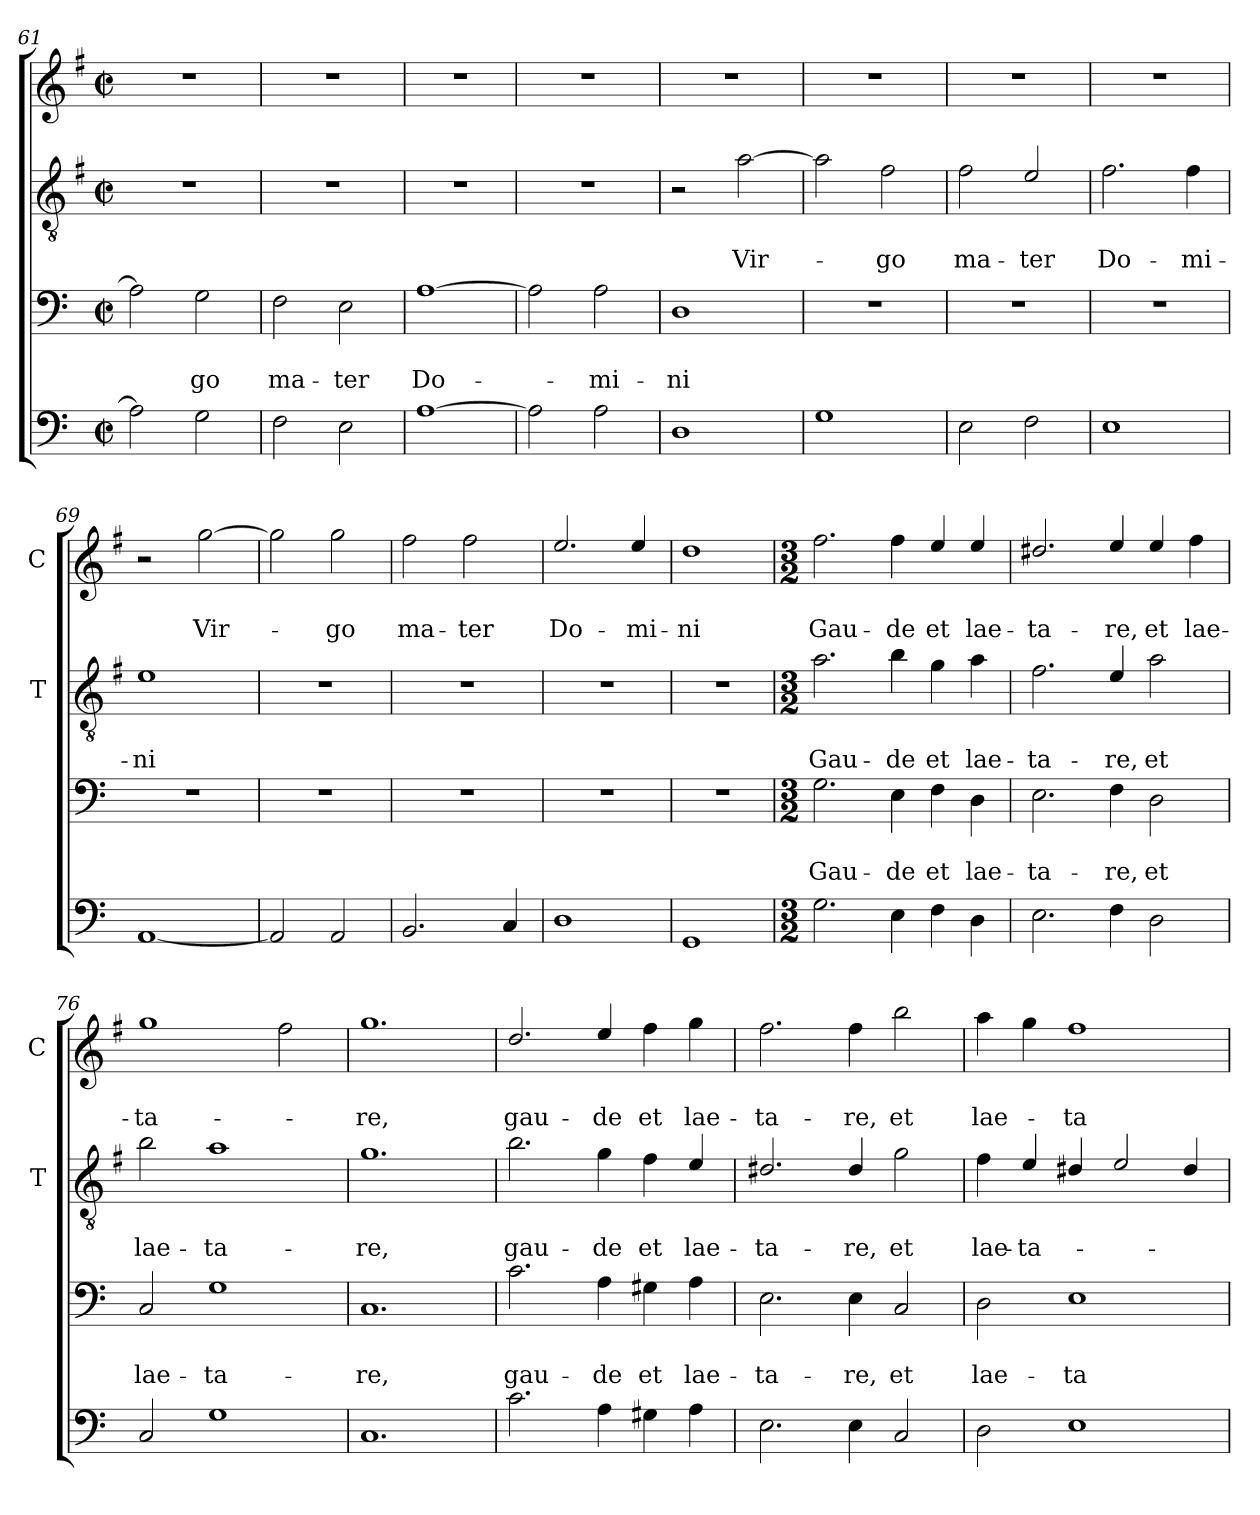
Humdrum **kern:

**kern	**kern	**text	**text	**kern	**text	**text	**kern	**text	**text
*part4	*part3	*part3	*part3	*part2	*part2	*part2	*part1	*part1	*part1
*staff4	*staff3	*staff3	*staff3	*staff2	*staff2	*staff2	*staff1	*staff1	*staff1
*	*	*	*	*I'T	*	*	*I'C	*	*
*clefF4	*clefF4	*	*	*clefGv2	*	*	*clefG2	*	*
*	*	*	*	*ITrd4c7	*	*	*ITrd4c7	*	*
*k[]	*k[]	*	*	*k[]	*	*	*k[]	*	*
*C:	*C:	*	*	*C:	*	*	*C:	*	*
*M2/2	*M2/2	*	*	*M2/2	*	*	*M2/2	*	*
*met(c|)	*met(c|)	*	*	*met(c|)	*	*	*met(c|)	*	*
=61	=61	=61	=61	=61	=61	=61	=61	=61	=61
2A\]	2A\]	.	.	1r	.	.	1r	.	.
!	!	!	!LO:LY:b	!	!	!	!	!	!
2G\	2G\	.	-go	.	.	.	.	.	.
=62	=62	=62	=62	=62	=62	=62	=62	=62	=62
!	!	!	!LO:LY:b	!	!	!	!	!	!
2F\	2F\	.	ma-	1r	.	.	1r	.	.
!	!	!	!LO:LY:b	!	!	!	!	!	!
2E\	2E\	.	-ter	.	.	.	.	.	.
=63	=63	=63	=63	=63	=63	=63	=63	=63	=63
!	!	!	!LO:LY:b	!	!	!	!	!	!
[1A	[1A	.	Do-	1r	.	.	1r	.	.
=64	=64	=64	=64	=64	=64	=64	=64	=64	=64
2A\]	2A\]	.	.	1r	.	.	1r	.	.
!	!	!	!LO:LY:b	!	!	!	!	!	!
2A\	2A\	.	-mi-	.	.	.	.	.	.
=65	=65	=65	=65	=65	=65	=65	=65	=65	=65
!	!	!	!LO:LY:b	!	!	!	!	!	!
1D	1D	.	-ni	2r	.	.	1r	.	.
!	!	!	!	!	!	!LO:LY:b	!	!	!
.	.	.	.	[2d\	.	Vir-	.	.	.
!!LO:PB:g=z
=66	=66	=66	=66	=66	=66	=66	=66	=66	=66
1G	1r	.	.	2d\]	.	.	1r	.	.
!	!	!	!	!	!	!LO:LY:b	!	!	!
.	.	.	.	2B\	.	-go	.	.	.
=67	=67	=67	=67	=67	=67	=67	=67	=67	=67
!	!	!	!	!	!	!LO:LY:b	!	!	!
2E\	1r	.	.	2B\	.	ma-	1r	.	.
!	!	!	!	!	!	!LO:LY:b	!	!	!
2F\	.	.	.	2A/	.	-ter	.	.	.
=68	=68	=68	=68	=68	=68	=68	=68	=68	=68
!	!	!	!	!	!	!LO:LY:b	!	!	!
1E	1r	.	.	2.B\	.	Do-	1r	.	.
!	!	!	!	!	!	!LO:LY:b	!	!	!
.	.	.	.	4B\	.	-mi-	.	.	.
=69	=69	=69	=69	=69	=69	=69	=69	=69	=69
!	!	!	!	!	!	!LO:LY:b	!	!	!
[1AA	1r	.	.	1A	.	-ni	2r	.	.
!	!	!	!	!	!	!	!	!	!LO:LY:b
.	.	.	.	.	.	.	[2cc\	.	Vir-
=70	=70	=70	=70	=70	=70	=70	=70	=70	=70
2AA/]	1r	.	.	1r	.	.	2cc\]	.	.
!	!	!	!	!	!	!	!	!	!LO:LY:b
2AA/	.	.	.	.	.	.	2cc\	.	-go
=71	=71	=71	=71	=71	=71	=71	=71	=71	=71
!	!	!	!	!	!	!	!	!	!LO:LY:b
2.BB/	1r	.	.	1r	.	.	2b\	.	ma-
!	!	!	!	!	!	!	!	!	!LO:LY:b
.	.	.	.	.	.	.	2b\	.	-ter
4C/	.	.	.	.	.	.	.	.	.
=72	=72	=72	=72	=72	=72	=72	=72	=72	=72
!	!	!	!	!	!	!	!	!	!LO:LY:b
1D	1r	.	.	1r	.	.	2.a/	.	Do-
!	!	!	!	!	!	!	!	!	!LO:LY:b
.	.	.	.	.	.	.	4a/	.	-mi-
=73	=73	=73	=73	=73	=73	=73	=73	=73	=73
!	!	!	!	!	!	!	!	!	!LO:LY:b
1GG	1r	.	.	1r	.	.	1g	.	-ni
!!LO:LB:g=z
=74	=74	=74	=74	=74	=74	=74	=74	=74	=74
*M3/2	*M3/2	*	*	*M3/2	*	*	*M3/2	*	*
!	!	!	!LO:LY:b	!	!	!LO:LY:b	!	!	!LO:LY:b
2.G\	2.G\	.	Gau-	2.d\	.	Gau-	2.b\	.	Gau-
!	!	!	!LO:LY:b	!	!	!LO:LY:b	!	!	!LO:LY:b
4E\	4E\	.	-de	4e\	.	-de	4b\	.	-de
!	!	!	!LO:LY:b	!	!	!LO:LY:b	!	!	!LO:LY:b
4F\	4F\	.	et	4c\	.	et	4a/	.	et
!	!	!	!LO:LY:b	!	!	!LO:LY:b	!	!	!LO:LY:b
4D\	4D\	.	lae-	4d\	.	lae-	4a/	.	lae-
=75	=75	=75	=75	=75	=75	=75	=75	=75	=75
!	!	!	!LO:LY:b	!	!	!LO:LY:b	!	!	!LO:LY:b
2.E\	2.E\	.	-ta-	2.B\	.	-ta-	2.g#X/	.	-ta-
!	!	!	!LO:LY:b	!	!	!LO:LY:b	!	!	!LO:LY:b
4F\	4F\	.	-re,	4A/	.	-re,	4a/	.	-re,
!	!	!	!LO:LY:b	!	!	!LO:LY:b	!	!	!LO:LY:b
2D\	2D\	.	et	2d\	.	et	4a/	.	et
!	!	!	!	!	!	!	!	!	!LO:LY:b
.	.	.	.	.	.	.	4b\	.	lae-
=76	=76	=76	=76	=76	=76	=76	=76	=76	=76
!	!	!	!LO:LY:b	!	!	!LO:LY:b	!	!	!LO:LY:b
2C/	2C/	.	lae-	2e\	.	lae-	1cc	.	-ta-
!	!	!	!LO:LY:b	!	!	!LO:LY:b	!	!	!
1G	1G	.	-ta-	1d	.	-ta-	.	.	.
.	.	.	.	.	.	.	2b\	.	.
=77	=77	=77	=77	=77	=77	=77	=77	=77	=77
!	!	!	!LO:LY:b	!	!	!LO:LY:b	!	!	!LO:LY:b
1.C	1.C	.	-re,	1.c	.	-re,	1.cc	.	-re,
=78	=78	=78	=78	=78	=78	=78	=78	=78	=78
!	!	!	!LO:LY:b	!	!	!LO:LY:b	!	!	!LO:LY:b
2.c\	2.c\	.	gau-	2.e\	.	gau-	2.g/	.	gau-
!	!	!	!LO:LY:b	!	!	!LO:LY:b	!	!	!LO:LY:b
4A\	4A\	.	-de	4c\	.	-de	4a/	.	-de
!	!	!	!LO:LY:b	!	!	!LO:LY:b	!	!	!LO:LY:b
4G#X\	4G#X\	.	et	4B\	.	et	4b\	.	et
!	!	!	!LO:LY:b	!	!	!LO:LY:b	!	!	!LO:LY:b
4A\	4A\	.	lae-	4A/	.	lae-	4cc\	.	lae-
=79	=79	=79	=79	=79	=79	=79	=79	=79	=79
!	!	!	!LO:LY:b	!	!	!LO:LY:b	!	!	!LO:LY:b
2.E\	2.E\	.	-ta-	2.G#X/	.	-ta-	2.b\	.	-ta-
!	!	!	!LO:LY:b	!	!	!LO:LY:b	!	!	!LO:LY:b
4E\	4E\	.	-re,	4G#/	.	-re,	4b\	.	-re,
!	!	!	!LO:LY:b	!	!	!LO:LY:b	!	!	!LO:LY:b
2C/	2C/	.	et	2c\	.	et	2ee\	.	et
=80	=80	=80	=80	=80	=80	=80	=80	=80	=80
!	!	!	!LO:LY:b	!	!	!LO:LY:b	!	!	!LO:LY:b
2D\	2D\	.	lae-	4B\	.	lae-	4dd\	.	lae-
!	!	!	!	!	!	!LO:LY:b	!	!	!
.	.	.	.	4A/	.	-ta-	4cc\	.	.
!	!	!	!LO:LY:b	!	!	!	!	!	!LO:LY:b
1E	1E	.	-ta-	4G#X/	.	.	1b	.	-ta-
.	.	.	.	2A/	.	.	.	.	.
.	.	.	.	4G#/	.	.	.	.	.
=	=	=	=	=	=	=	=	=	=
*-	*-	*-	*-	*-	*-	*-	*-	*-	*-
